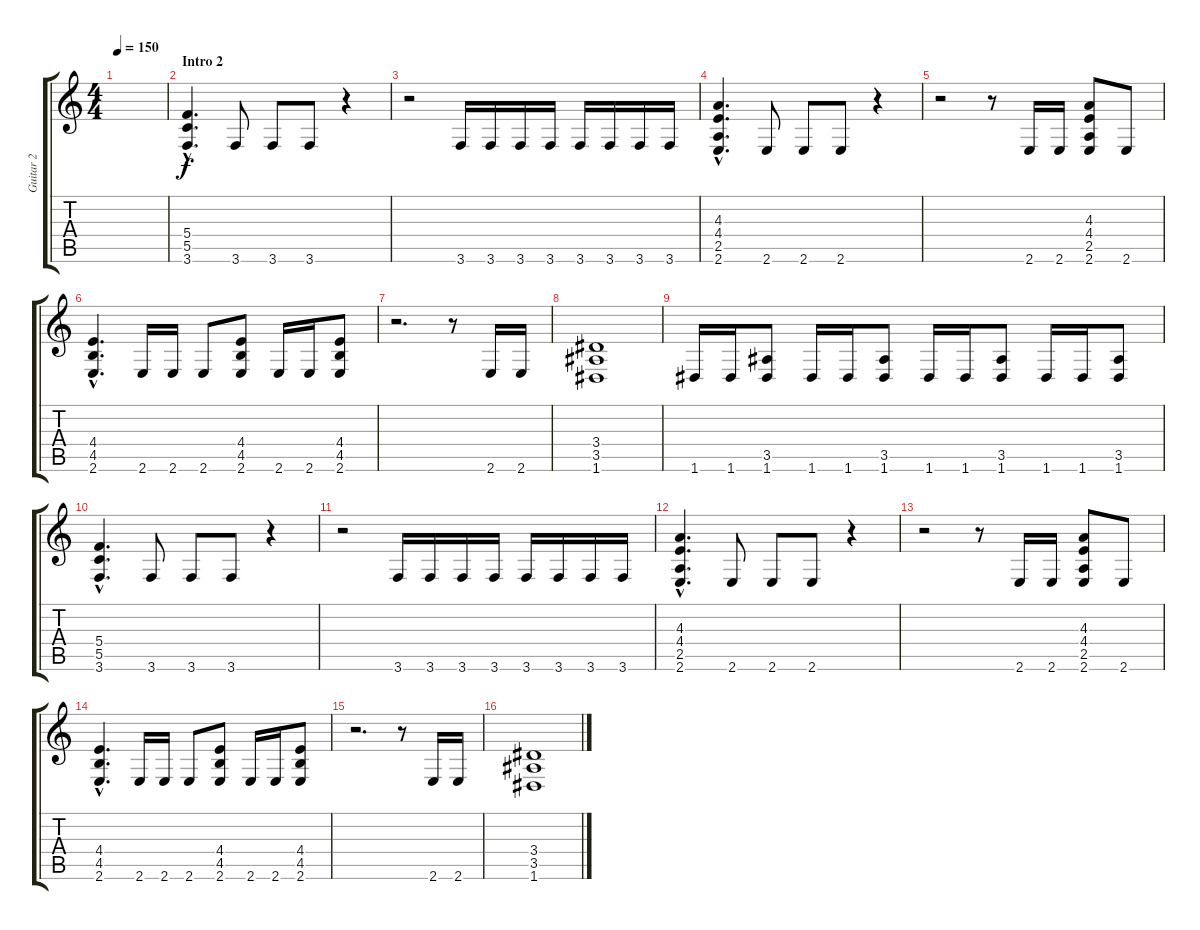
\track ("Guitar 2" "Guitar 2") {instrument distortionguitar}
\staff {score tabs}
\tuning (D4 A3 F3 C3 G2 D2) {hide}
\ts (4 4)
\tempo 150
\clef g2
\ks c
|
\section ("" "Intro 2")
(5.4{hac} 5.5{hac} 3.6{hac}).4{d} 3.6.8 3.6.8 3.6.8 r.4 |
r.2 3.6.16 3.6.16 3.6.16 3.6.16 3.6.16 3.6.16 3.6.16 3.6.16 |
(4.3{hac} 4.4{hac} 2.5{hac} 2.6{hac}).4{d} 2.6.8 2.6.8 2.6.8 r.4 |
r.2 r.8 2.6.16 2.6.16 (4.3 4.4 2.5 2.6).8 2.6.8 |
(4.4{hac} 4.5{hac} 2.6{hac}).4{d} 2.6.16 2.6.16 2.6.8 (4.4 4.5 2.6).8 2.6.16 2.6.16 (4.4 4.5 2.6).8 |
r.2{d} r.8 2.6.16 2.6.16 |
(3.4 3.5 1.6).1 |
1.6.16 1.6.16 (3.5 1.6).8 1.6.16 1.6.16 (3.5 1.6).8 1.6.16 1.6.16 (3.5 1.6).8 1.6.16 1.6.16 (3.5 1.6).8 |
(5.4{hac} 5.5{hac} 3.6{hac}).4{d} 3.6.8 3.6.8 3.6.8 r.4 |
r.2 3.6.16 3.6.16 3.6.16 3.6.16 3.6.16 3.6.16 3.6.16 3.6.16 |
(4.3{hac} 4.4{hac} 2.5{hac} 2.6{hac}).4{d} 2.6.8 2.6.8 2.6.8 r.4 |
r.2 r.8 2.6.16 2.6.16 (4.3 4.4 2.5 2.6).8 2.6.8 |
(4.4{hac} 4.5{hac} 2.6{hac}).4{d} 2.6.16 2.6.16 2.6.8 (4.4 4.5 2.6).8 2.6.16 2.6.16 (4.4 4.5 2.6).8 |
r.2{d} r.8 2.6.16 2.6.16 |
(3.4 3.5 1.6).1
